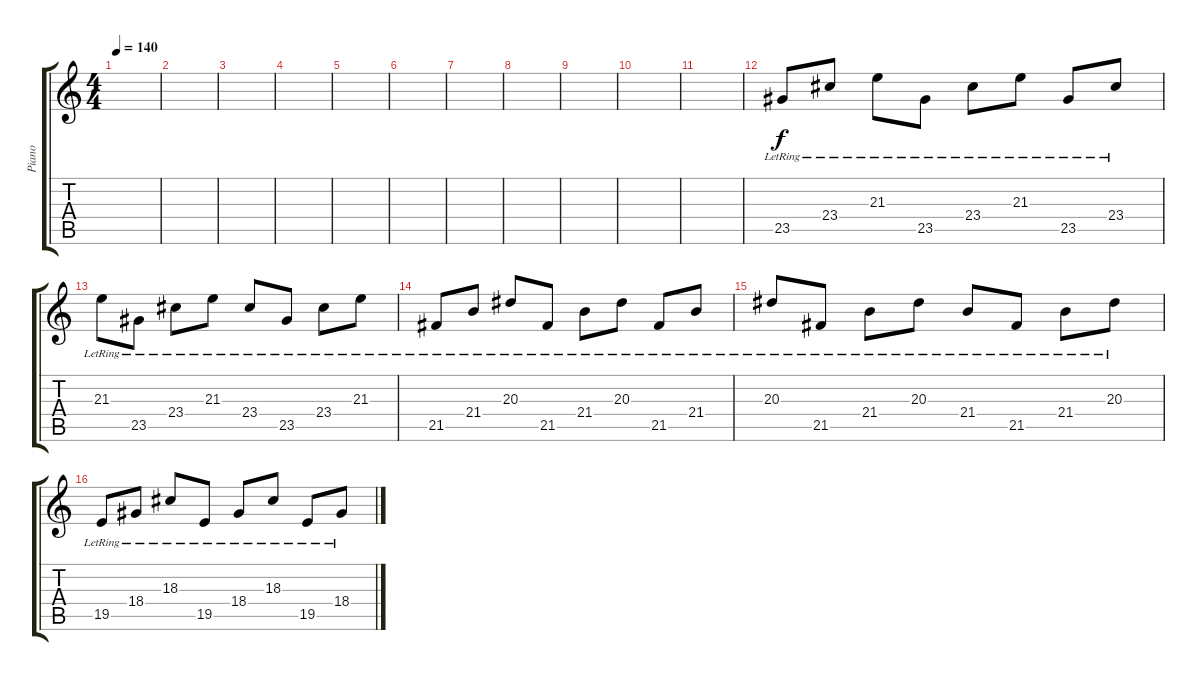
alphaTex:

\track ("Piano" "Piano") {instrument acousticgrandpiano}
\staff {score tabs}
\tuning (E4 B3 G3 D3 A2 D2) {hide}
\ts (4 4)
\tempo 140
\clef g2
\ks c
|
|
|
|
|
|
|
|
|
|
|
23.5{lr}.8{volume 11 balance 11} 23.4{lr}.8 21.3{lr}.8 23.5{lr}.8 23.4{lr}.8 21.3{lr}.8 23.5{lr}.8 23.4{lr}.8 |
21.3{lr}.8 23.5{lr}.8 23.4{lr}.8 21.3{lr}.8 23.4{lr}.8 23.5{lr}.8 23.4{lr}.8 21.3{lr}.8 |
21.5{lr}.8 21.4{lr}.8 20.3{lr}.8 21.5{lr}.8 21.4{lr}.8 20.3{lr}.8 21.5{lr}.8 21.4{lr}.8 |
20.3{lr}.8 21.5{lr}.8 21.4{lr}.8 20.3{lr}.8 21.4{lr}.8 21.5{lr}.8 21.4{lr}.8 20.3{lr}.8 |
19.5{lr}.8 18.4{lr}.8 18.3{lr}.8 19.5{lr}.8 18.4{lr}.8 18.3{lr}.8 19.5{lr}.8 18.4{lr}.8
